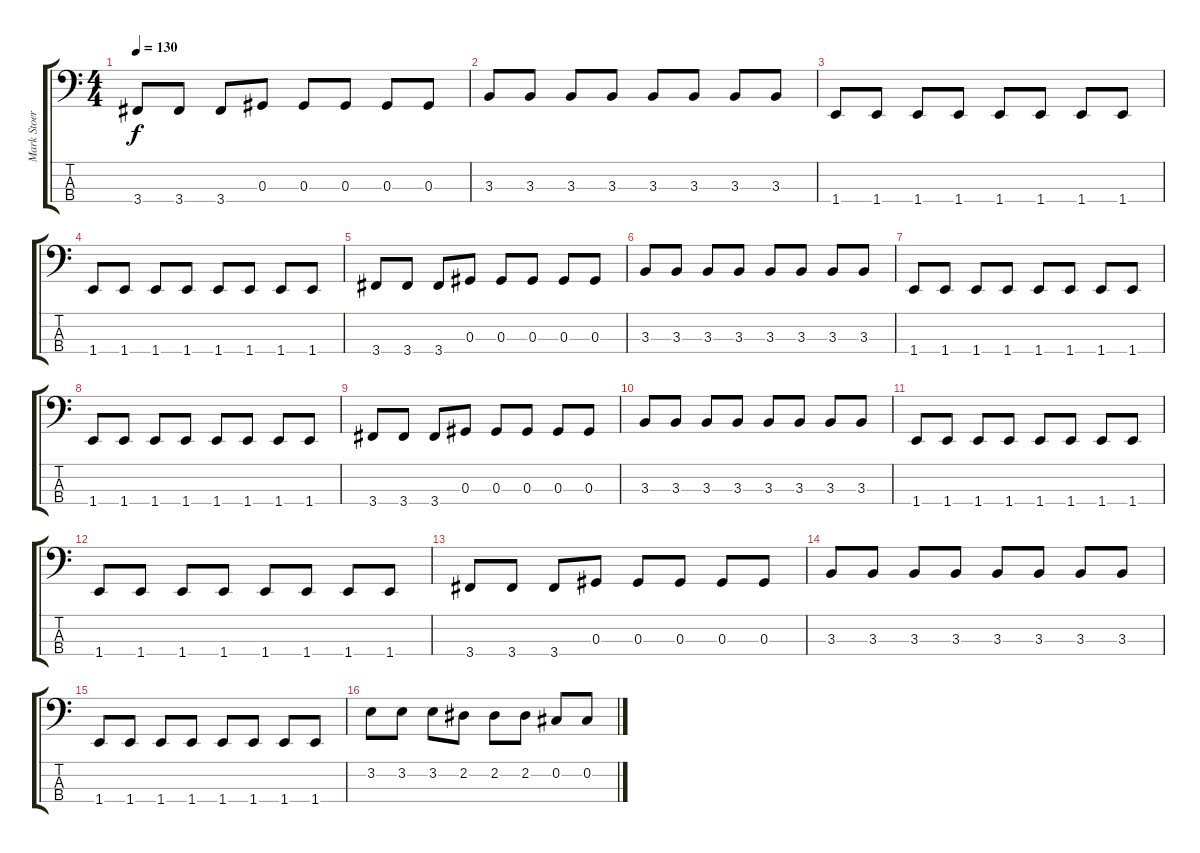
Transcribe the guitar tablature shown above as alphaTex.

\track ("Mark Stoermer" "Mark Stoer") {instrument electricbasspick}
\staff {score tabs}
\tuning (Gb2 Db2 Ab1 Eb1) {hide}
\ts (4 4)
\tempo 130
\clef f4
\ks c
3.4.8{dy f} 3.4.8 3.4.8 0.3.8 0.3.8 0.3.8 0.3.8 0.3.8 |
3.3.8 3.3.8 3.3.8 3.3.8 3.3.8 3.3.8 3.3.8 3.3.8 |
1.4.8 1.4.8 1.4.8 1.4.8 1.4.8 1.4.8 1.4.8 1.4.8 |
1.4.8 1.4.8 1.4.8 1.4.8 1.4.8 1.4.8 1.4.8 1.4.8 |
3.4.8 3.4.8 3.4.8 0.3.8 0.3.8 0.3.8 0.3.8 0.3.8 |
3.3.8 3.3.8 3.3.8 3.3.8 3.3.8 3.3.8 3.3.8 3.3.8 |
1.4.8 1.4.8 1.4.8 1.4.8 1.4.8 1.4.8 1.4.8 1.4.8 |
1.4.8 1.4.8 1.4.8 1.4.8 1.4.8 1.4.8 1.4.8 1.4.8 |
3.4.8 3.4.8 3.4.8 0.3.8 0.3.8 0.3.8 0.3.8 0.3.8 |
3.3.8 3.3.8 3.3.8 3.3.8 3.3.8 3.3.8 3.3.8 3.3.8 |
1.4.8 1.4.8 1.4.8 1.4.8 1.4.8 1.4.8 1.4.8 1.4.8 |
1.4.8 1.4.8 1.4.8 1.4.8 1.4.8 1.4.8 1.4.8 1.4.8 |
3.4.8 3.4.8 3.4.8 0.3.8 0.3.8 0.3.8 0.3.8 0.3.8 |
3.3.8 3.3.8 3.3.8 3.3.8 3.3.8 3.3.8 3.3.8 3.3.8 |
1.4.8 1.4.8 1.4.8 1.4.8 1.4.8 1.4.8 1.4.8 1.4.8 |
3.2.8 3.2.8 3.2.8 2.2.8 2.2.8 2.2.8 0.2.8 0.2.8
